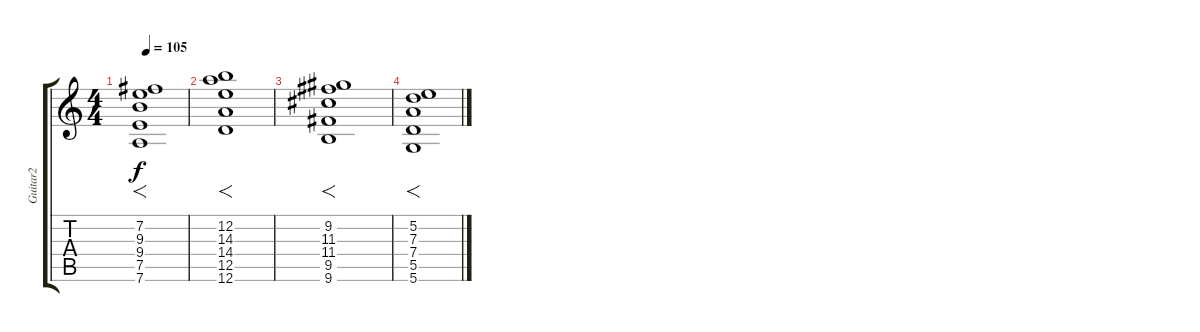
\track ("Guitar2" "Guitar2") {instrument acousticguitarsteel}
\staff {score tabs}
\tuning (E4 B3 G3 D3 A2 D2) {hide}
\ts (4 4)
\tempo 105
\clef g2
\ks c
(7.2 9.3 9.4 7.5 7.6).1{f dy f volume 16 instrument electricguitarclean} |
(12.2 14.3 14.4 12.5 12.6).1{f volume 16 instrument electricguitarclean} |
(9.2 11.3 11.4 9.5 9.6).1{f volume 16 instrument electricguitarclean} |
(5.2 7.3 7.4 5.5 5.6).1{f volume 16 instrument electricguitarclean}
